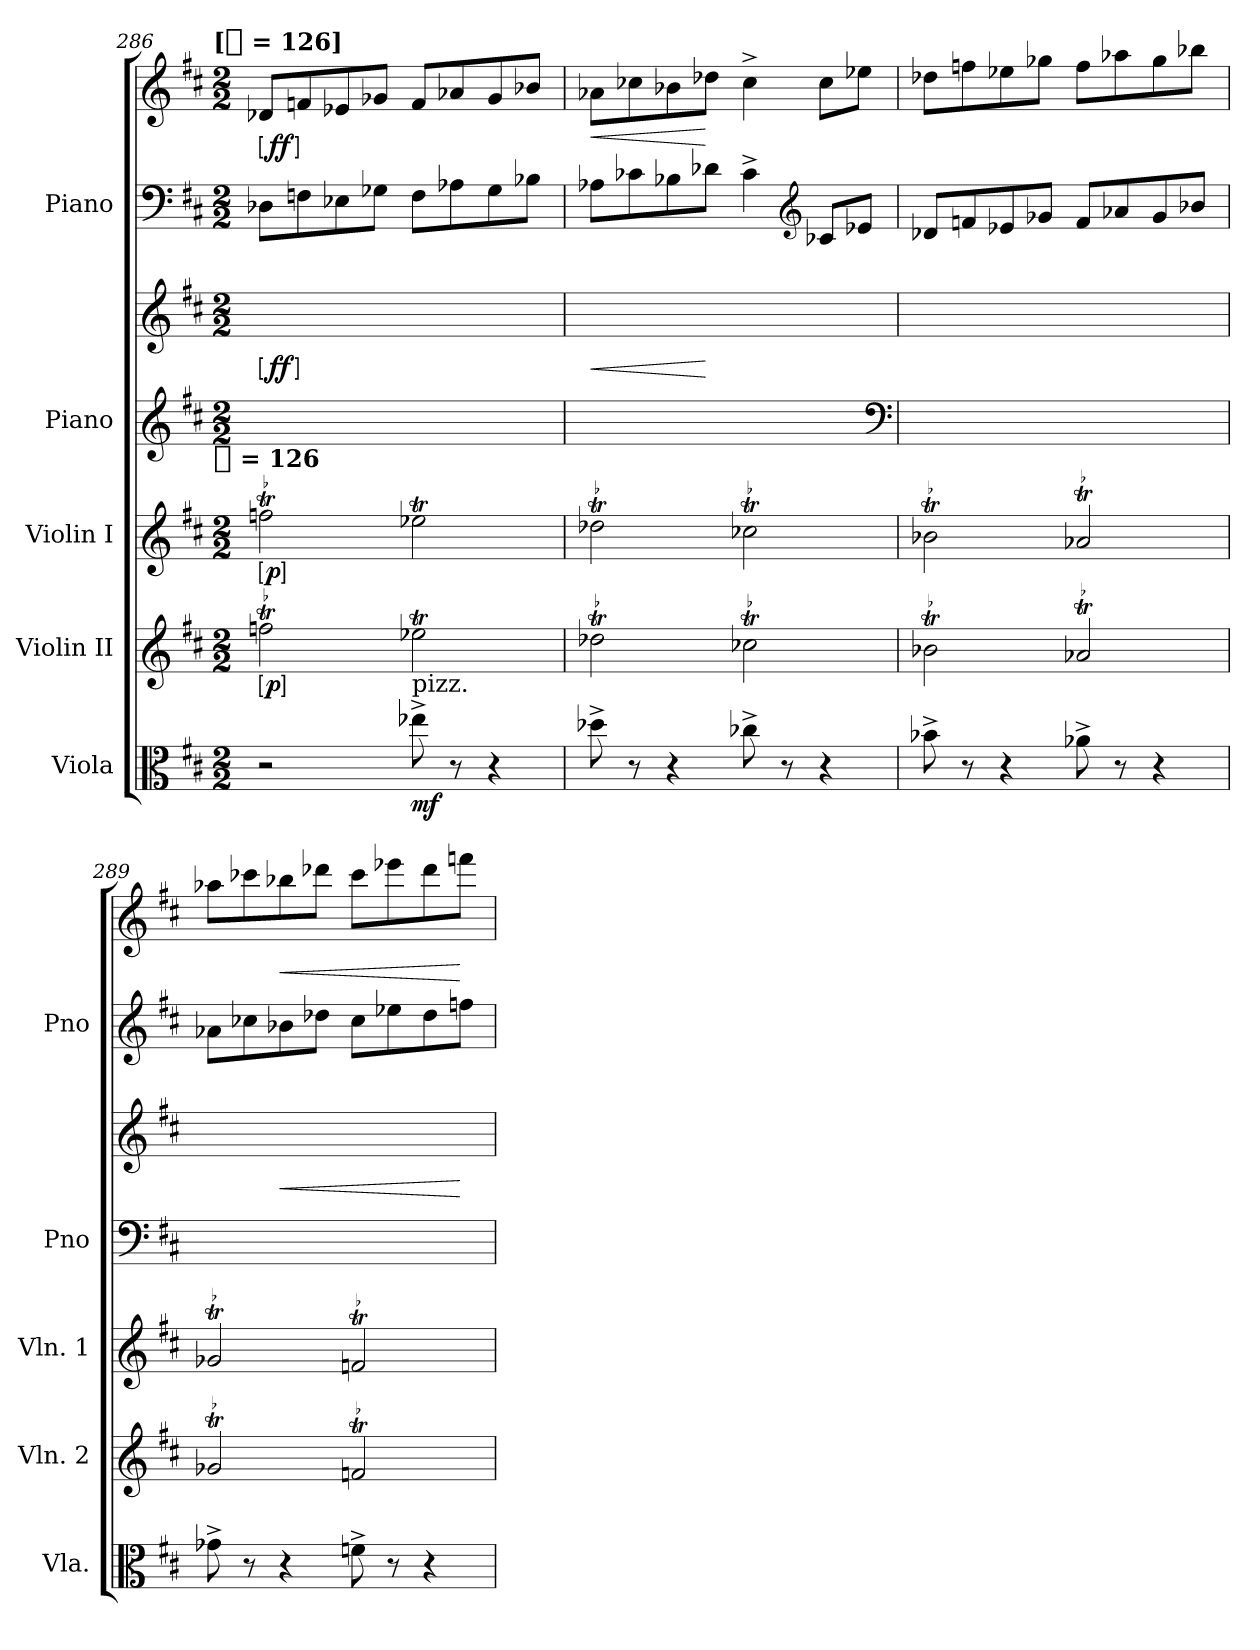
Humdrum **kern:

**kern	**dynam	**kern	**dynam	**kern	**dynam	**kern	**kern	**dynam	**kern	**kern	**dynam
*part5	*part5	*part4	*part4	*part3	*part3	*part2	*part2	*part2	*part1	*part1	*part1
*staff7	*staff7	*staff6	*staff6	*staff5	*staff5	*staff4	*staff3	*staff3/4	*staff2	*staff1	*staff1/2
*I"Viola	*	*I"Violin II	*	*I"Violin I	*	*I"Piano	*	*	*I"Piano	*	*
*I'Vla.	*	*I'Vln. 2	*	*I'Vln. 1	*	*I'Pno	*	*	*I'Pno	*	*
*clefC3	*	*clefG2	*	*clefG2	*	*clefG2	*clefG2	*	*clefF4	*clefG2	*
*k[f#c#]	*	*k[f#c#]	*	*k[f#c#]	*	*k[f#c#]	*k[f#c#]	*	*k[f#c#]	*k[f#c#]	*
*D:	*	*D:	*	*D:	*	*D:	*D:	*	*D:	*D:	*
!!LO:TX:omd:t=[[half] = 126]
*M2/2	*	*M2/2	*	*M2/2	*	*M2/2	*M2/2	*	*M2/2	*M2/2	*
*MM252	*	*MM252	*	*MM252	*	*MM252	*MM252	*	*MM252	*MM252	*
=286	=286	=286	=286	=286	=286	=286	=286	=286	=286	=286	=286
!	!	!	!	!LO:TX:t=[half] = 126	!	!	!	!	!	!	!
!	!	!LO:TR:acc=-	!LO:DY:ed=brack	!LO:TR:acc=-	!LO:DY:ed=brack	!	!	!LO:DY:ed=brack	!	!	!LO:DY:ed=brack
2r	.	2ffnit	p	2ffnit	p	8ryy	8ryy	ff	8D-XL	8d-XL	ff
.	.	.	.	.	.	8ryy	8ryy	.	8Fn	8fn	.
.	.	.	.	.	.	8ryy	8ryy	.	8E-X	8e-X	.
.	.	.	.	.	.	8ryy	8ryy	.	8G-XJ	8g-XJ	.
!LO:TX:a:t=pizz.	!	!	!	!	!	!	!	!	!	!	!
8ee-X^	mf	2ee-XT	.	2ee-XT	.	8ryy	8ryy	.	8FL	8fL	.
8r	.	.	.	.	.	8ryy	8ryy	.	8A-X	8a-X	.
4r	.	.	.	.	.	8ryy	8ryy	.	8G-	8g-	.
.	.	.	.	.	.	8ryy	8ryy	.	8B-XJ	8b-XJ	.
=287	=287	=287	=287	=287	=287	=287	=287	=287	=287	=287	=287
!	!	!LO:TR:acc=-	!	!LO:TR:acc=-	!	!	!	!	!	!	!
8dd-X^	.	2dd-XT	.	2dd-XT	.	8ryy	8ryy	<	8A-XL	8a-XL	<
8r	.	.	.	.	.	8ryy	8ryy	.	8c-X	8cc-X	.
4r	.	.	.	.	.	8ryy	8ryy	.	8B-X	8b-X	.
.	.	.	.	.	.	8ryy	8ryy	[	8d-XJ	8dd-XJ	[
!	!	!LO:TR:acc=-	!	!LO:TR:acc=-	!	!	!	!	!	!	!
8cc-X^	.	2cc-XT	.	2cc-XT	.	8ryy	8ryy	.	4c-^	4cc-^	.
8r	.	.	.	.	.	8ryy	8ryy	.	.	.	.
*	*	*	*	*	*	*	*	*	*clefG2	*	*
4r	.	.	.	.	.	8ryy	8ryy	.	8c-XL	8cc-L	.
.	.	.	.	.	.	8ryy	8ryy	.	8e-XJ	8ee-XJ	.
*	*	*	*	*	*	*clefF4	*	*	*	*	*
=288	=288	=288	=288	=288	=288	=288	=288	=288	=288	=288	=288
!	!	!LO:TR:acc=-	!	!LO:TR:acc=-	!	!	!	!	!	!	!
8b-X^	.	2b-Xt	.	2b-Xt	.	8ryy	8ryy	.	8d-XL	8dd-XL	.
8r	.	.	.	.	.	8ryy	8ryy	.	8fn	8ffn	.
4r	.	.	.	.	.	8ryy	8ryy	.	8e-X	8ee-X	.
.	.	.	.	.	.	8ryy	8ryy	.	8g-XJ	8gg-XJ	.
!	!	!LO:TR:acc=-	!	!LO:TR:acc=-	!	!	!	!	!	!	!
8a-X^	.	2a-XT	.	2a-XT	.	8ryy	8ryy	.	8fL	8ffL	.
8r	.	.	.	.	.	8ryy	8ryy	.	8a-X	8aa-X	.
4r	.	.	.	.	.	8ryy	8ryy	.	8g-	8gg-	.
.	.	.	.	.	.	8ryy	8ryy	.	8b-XJ	8bb-XJ	.
=289	=289	=289	=289	=289	=289	=289	=289	=289	=289	=289	=289
!	!	!LO:TR:acc=-	!	!LO:TR:acc=-	!	!	!	!	!	!	!
8g-X^	.	2g-XT	.	2g-XT	.	8ryy	8ryy	.	8a-XL	8aa-XL	.
8r	.	.	.	.	.	8ryy	8ryy	.	8cc-X	8ccc-X	.
4r	.	.	.	.	.	8ryy	8ryy	<	8b-X	8bb-X	<
.	.	.	.	.	.	8ryy	8ryy	.	8dd-XJ	8ddd-XJ	.
!	!	!LO:TR:acc=-	!	!LO:TR:acc=-	!	!	!	!	!	!	!
8fn^	.	2fnt	.	2fnt	.	8ryy	8ryy	.	8cc-L	8ccc-L	.
8r	.	.	.	.	.	8ryy	8ryy	.	8ee-X	8eee-X	.
4r	.	.	.	.	.	8ryy	8ryy	.	8dd-	8ddd-	.
.	.	.	.	.	.	8ryy	8ryy	[	8ffnJ	8fffnJ	[
=	=	=	=	=	=	=	=	=	=	=	=
*-	*-	*-	*-	*-	*-	*-	*-	*-	*-	*-	*-
